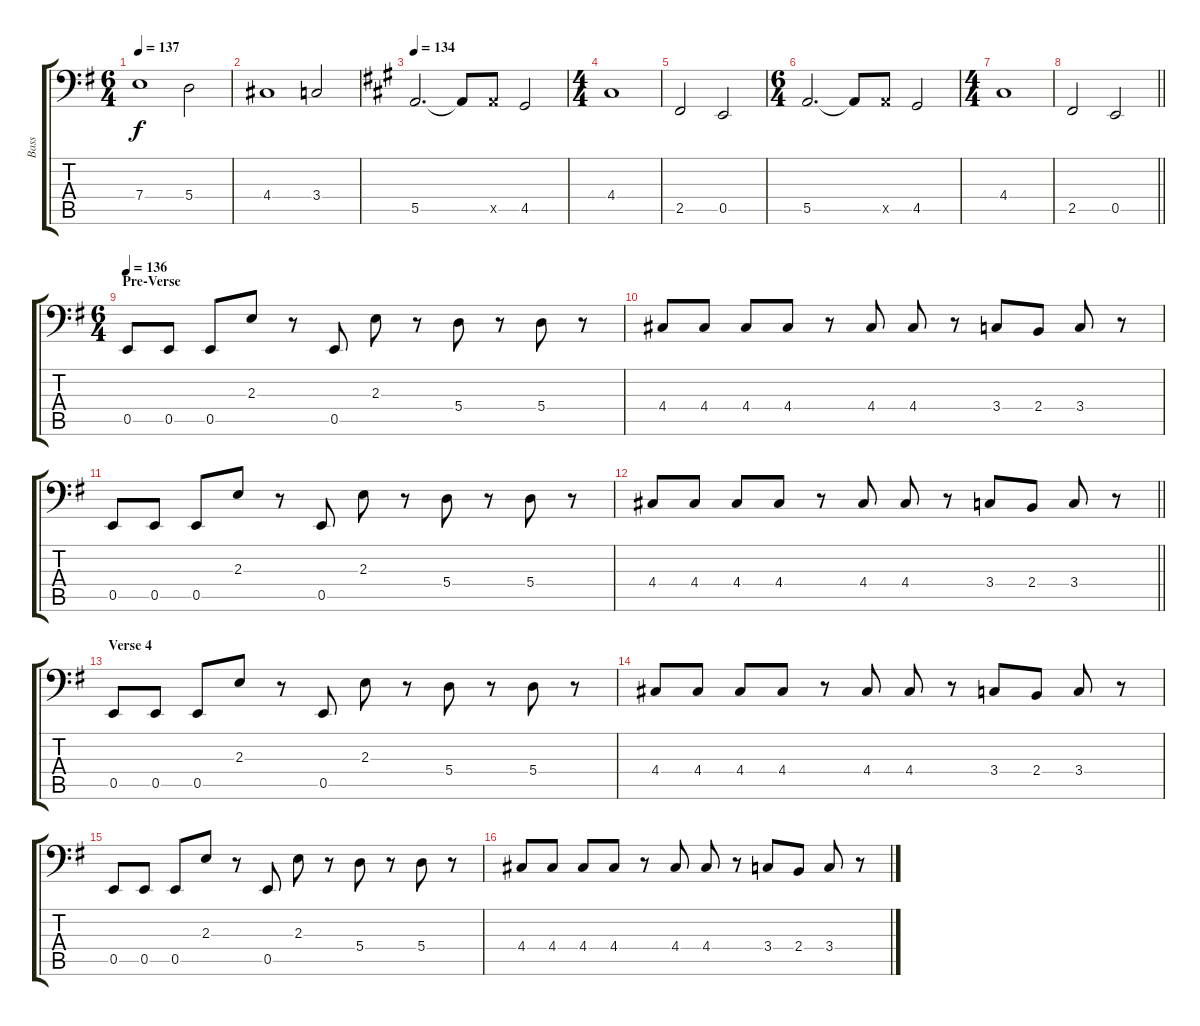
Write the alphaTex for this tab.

\track ("Bass" "Bass") {instrument electricbassfinger}
\staff {score tabs}
\tuning (B2 G2 D2 A1 E1 B0) {hide}
\ts (6 4)
\tempo 137
\clef f4
\ks g
7.4.1{dy f} 5.4.2 |
4.4.1 3.4.2 |
\tempo 134
\ks a
5.5.2{d} 5.5{t}.8 5.5{x}.8 4.5.2 |
\ts (4 4)
4.4.1 |
2.5.2 0.5.2 |
\ts (6 4)
5.5.2{d} 5.5{t}.8 5.5{x}.8 4.5.2 |
\ts (4 4)
4.4.1 |
\barLineRight lightlight
2.5.2 0.5.2 |
\ts (6 4)
\section ("" "Pre-Verse")
\tempo 136
\ks g
0.5.8 0.5.8 0.5.8 2.3.8 r.8 0.5.8 2.3.8 r.8 5.4.8 r.8 5.4.8 r.8 |
4.4.8 4.4.8 4.4.8 4.4.8 r.8 4.4.8 4.4.8 r.8 3.4.8 2.4.8 3.4.8 r.8 |
0.5.8 0.5.8 0.5.8 2.3.8 r.8 0.5.8 2.3.8 r.8 5.4.8 r.8 5.4.8 r.8 |
\barLineRight lightlight
4.4.8 4.4.8 4.4.8 4.4.8 r.8 4.4.8 4.4.8 r.8 3.4.8 2.4.8 3.4.8 r.8 |
\section ("" "Verse 4")
0.5.8 0.5.8 0.5.8 2.3.8 r.8 0.5.8 2.3.8 r.8 5.4.8 r.8 5.4.8 r.8 |
4.4.8 4.4.8 4.4.8 4.4.8 r.8 4.4.8 4.4.8 r.8 3.4.8 2.4.8 3.4.8 r.8 |
0.5.8 0.5.8 0.5.8 2.3.8 r.8 0.5.8 2.3.8 r.8 5.4.8 r.8 5.4.8 r.8 |
4.4.8 4.4.8 4.4.8 4.4.8 r.8 4.4.8 4.4.8 r.8 3.4.8 2.4.8 3.4.8 r.8
